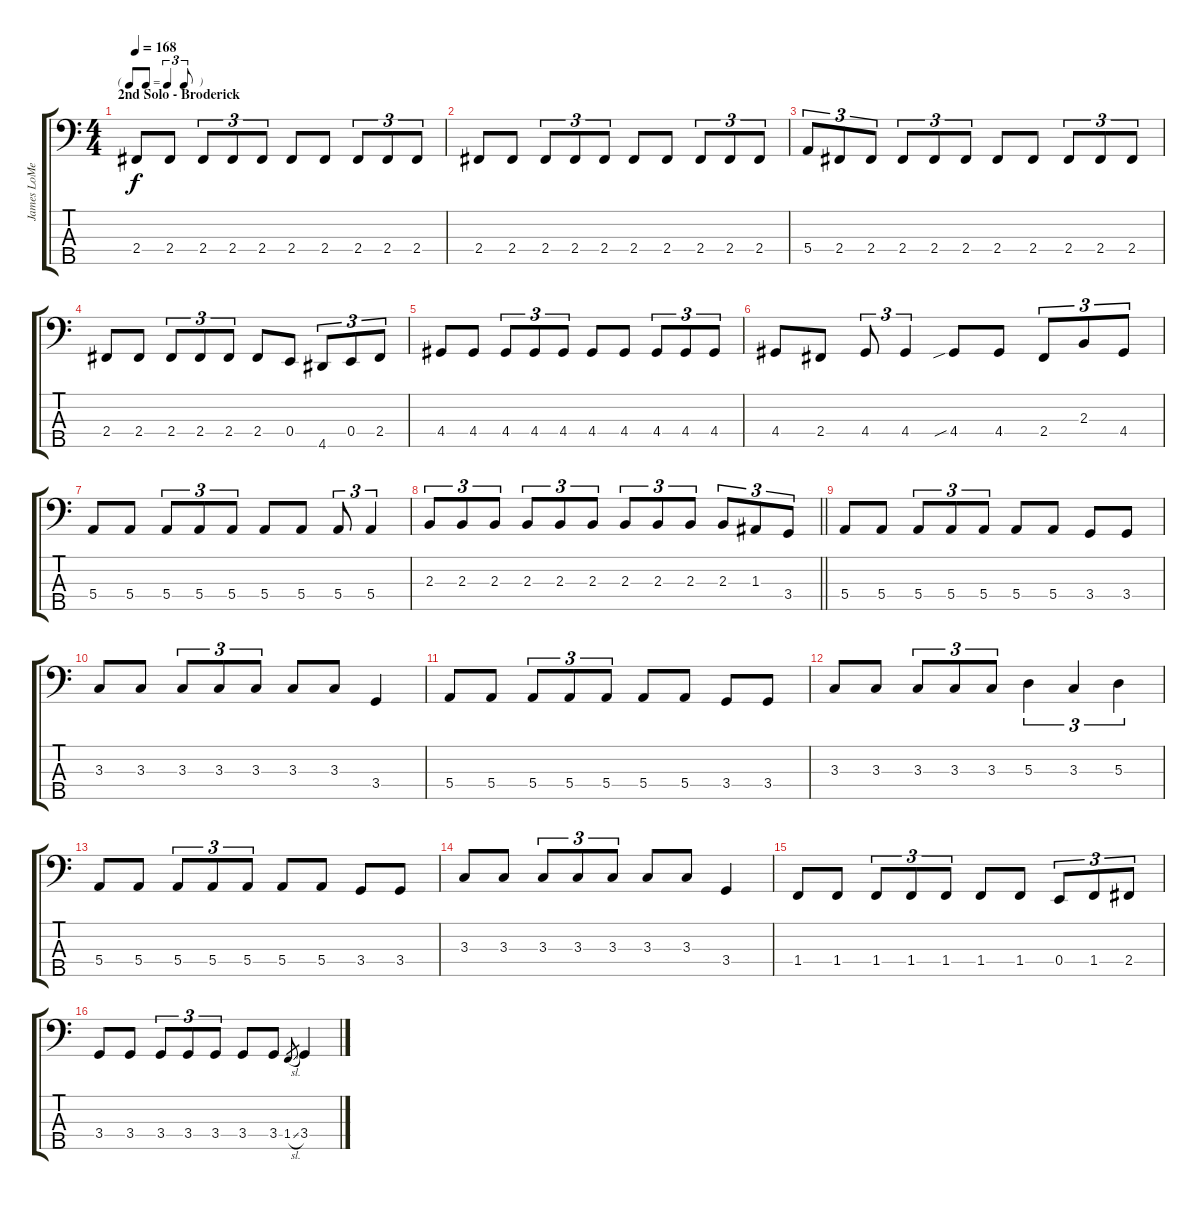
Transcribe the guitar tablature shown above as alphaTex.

\track ("James LoMenzo" "James LoMe") {instrument electricbasspick}
\staff {score tabs}
\tuning (G2 D2 A1 E1 B0) {hide}
\ts (4 4)
\tf triplet8th
\section ("" "2nd Solo - Broderick")
\tempo 168
\clef f4
\ks c
2.4.8{dy f} 2.4.8 2.4.8{tu (3 2)} 2.4.8{tu (3 2)} 2.4.8{tu (3 2)} 2.4.8 2.4.8 2.4.8{tu (3 2)} 2.4.8{tu (3 2)} 2.4.8{tu (3 2)} |
2.4.8 2.4.8 2.4.8{tu (3 2)} 2.4.8{tu (3 2)} 2.4.8{tu (3 2)} 2.4.8 2.4.8 2.4.8{tu (3 2)} 2.4.8{tu (3 2)} 2.4.8{tu (3 2)} |
5.4.8{tu (3 2)} 2.4.8{tu (3 2)} 2.4.8{tu (3 2)} 2.4.8{tu (3 2)} 2.4.8{tu (3 2)} 2.4.8{tu (3 2)} 2.4.8 2.4.8 2.4.8{tu (3 2)} 2.4.8{tu (3 2)} 2.4.8{tu (3 2)} |
2.4.8 2.4.8 2.4.8{tu (3 2)} 2.4.8{tu (3 2)} 2.4.8{tu (3 2)} 2.4.8 0.4.8 4.5.8{tu (3 2)} 0.4.8{tu (3 2)} 2.4.8{tu (3 2)} |
4.4.8 4.4.8 4.4.8{tu (3 2)} 4.4.8{tu (3 2)} 4.4.8{tu (3 2)} 4.4.8 4.4.8 4.4.8{tu (3 2)} 4.4.8{tu (3 2)} 4.4.8{tu (3 2)} |
4.4.8 2.4.8 4.4.8{tu (3 2)} 4.4.4{tu (3 2)} 4.4{sib}.8 4.4.8 2.4.8{tu (3 2)} 2.3.8{tu (3 2)} 4.4.8{tu (3 2)} |
5.4.8 5.4.8 5.4.8{tu (3 2)} 5.4.8{tu (3 2)} 5.4.8{tu (3 2)} 5.4.8 5.4.8 5.4.8{tu (3 2)} 5.4.4{tu (3 2)} |
\barLineRight lightlight
2.3.8{tu (3 2)} 2.3.8{tu (3 2)} 2.3.8{tu (3 2)} 2.3.8{tu (3 2)} 2.3.8{tu (3 2)} 2.3.8{tu (3 2)} 2.3.8{tu (3 2)} 2.3.8{tu (3 2)} 2.3.8{tu (3 2)} 2.3.8{tu (3 2)} 1.3.8{tu (3 2)} 3.4.8{tu (3 2)} |
5.4.8 5.4.8 5.4.8{tu (3 2)} 5.4.8{tu (3 2)} 5.4.8{tu (3 2)} 5.4.8 5.4.8 3.4.8 3.4.8 |
3.3.8 3.3.8 3.3.8{tu (3 2)} 3.3.8{tu (3 2)} 3.3.8{tu (3 2)} 3.3.8 3.3.8 3.4.4 |
5.4.8 5.4.8 5.4.8{tu (3 2)} 5.4.8{tu (3 2)} 5.4.8{tu (3 2)} 5.4.8 5.4.8 3.4.8 3.4.8 |
3.3.8 3.3.8 3.3.8{tu (3 2)} 3.3.8{tu (3 2)} 3.3.8{tu (3 2)} 5.3.4{tu (3 2)} 3.3.4{tu (3 2)} 5.3.4{tu (3 2)} |
5.4.8 5.4.8 5.4.8{tu (3 2)} 5.4.8{tu (3 2)} 5.4.8{tu (3 2)} 5.4.8 5.4.8 3.4.8 3.4.8 |
3.3.8 3.3.8 3.3.8{tu (3 2)} 3.3.8{tu (3 2)} 3.3.8{tu (3 2)} 3.3.8 3.3.8 3.4.4 |
1.4.8 1.4.8 1.4.8{tu (3 2)} 1.4.8{tu (3 2)} 1.4.8{tu (3 2)} 1.4.8 1.4.8 0.4.8{tu (3 2)} 1.4.8{tu (3 2)} 2.4.8{tu (3 2)} |
3.4.8 3.4.8 3.4.8{tu (3 2)} 3.4.8{tu (3 2)} 3.4.8{tu (3 2)} 3.4.8 3.4.8 1.4{sl}.8{gr} 3.4.4
